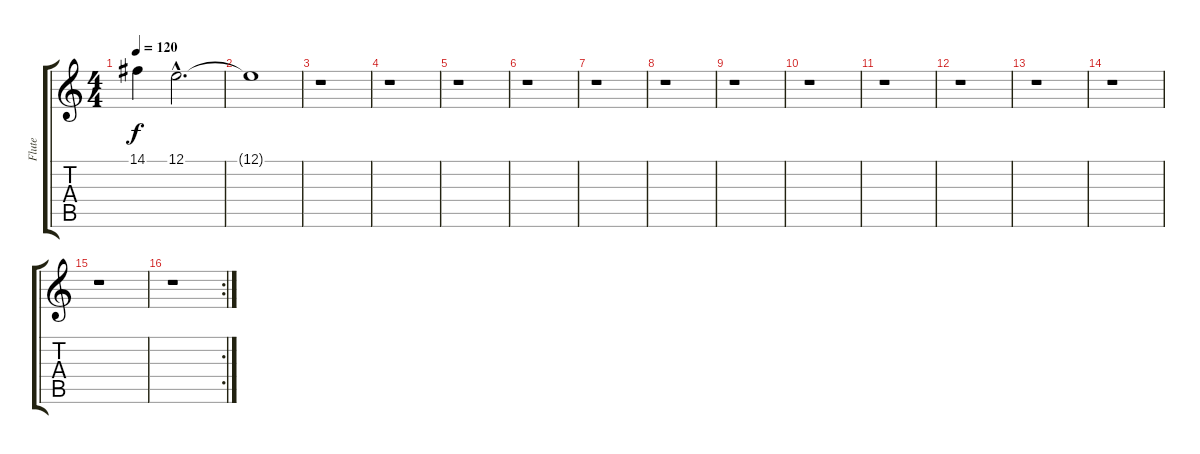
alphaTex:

\track ("Flute" "Flute") {instrument shakuhachi}
\staff {score tabs}
\tuning (E4 B3 G3 D3 A2 E2) {hide}
\ts (4 4)
\tempo 120
\clef g2
\ks c
14.1.4{dy f} 12.1{hac}.2{d} |
12.1{t}.1{volume 0} |
r.1 |
r.1 |
r.1 |
r.1 |
r.1 |
r.1 |
r.1 |
r.1 |
r.1 |
r.1 |
r.1 |
r.1 |
r.1 |
\rc 2
r.1
